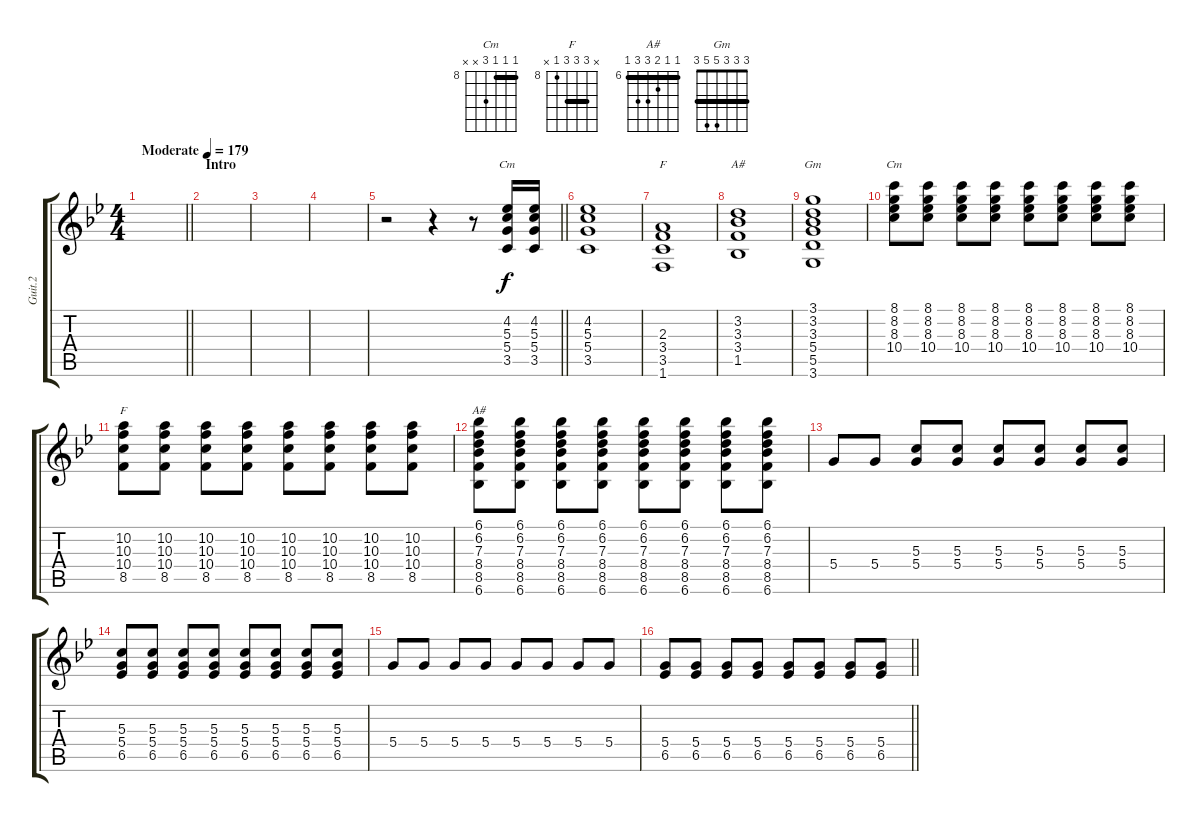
\track ("Guit.2" "Guit.2") {instrument overdrivenguitar}
\staff {score tabs}
\tuning (E4 B3 G3 D3 A2 E2) {hide}
\chord ("Cm" x 4 5 5 3 x)
\chord ("F" x x 2 3 3 1)
\chord ("A#" x 3 3 3 1 x) {barre 3}
\chord ("Gm" 3 3 3 5 5 3) {barre 3}
\chord ("Cm" 8 8 8 10 x x) {firstfret 8 barre 8}
\chord ("F" x 10 10 10 8 x) {firstfret 8 barre 10}
\chord ("A#" 6 6 7 8 8 6) {firstfret 6 barre 6}
\ts (4 4)
\tempo (179 "Moderate")
\clef g2
\barLineRight lightlight
\ks bb
|
\section ("" "Intro")
|
|
|
\barLineRight lightlight
r.2 r.4 r.8 (4.2 5.3 5.4 3.5).16{ch "Cm"} (4.2 5.3 5.4 3.5).16 |
(4.2 5.3 5.4 3.5).1 |
(2.3 3.4 3.5 1.6).1{ch "F"} |
(3.2 3.3 3.4 1.5).1{ch "A#"} |
(3.1 3.2 3.3 5.4 5.5 3.6).1{ch "Gm"} |
(8.1 8.2 8.3 10.4).8{ch "Cm"} (8.1 8.2 8.3 10.4).8 (8.1 8.2 8.3 10.4).8 (8.1 8.2 8.3 10.4).8 (8.1 8.2 8.3 10.4).8 (8.1 8.2 8.3 10.4).8 (8.1 8.2 8.3 10.4).8 (8.1 8.2 8.3 10.4).8 |
(10.2 10.3 10.4 8.5).8{ch "F"} (10.2 10.3 10.4 8.5).8 (10.2 10.3 10.4 8.5).8 (10.2 10.3 10.4 8.5).8 (10.2 10.3 10.4 8.5).8 (10.2 10.3 10.4 8.5).8 (10.2 10.3 10.4 8.5).8 (10.2 10.3 10.4 8.5).8 |
(6.1 6.2 7.3 8.4 8.5 6.6).8{ch "A#"} (6.1 6.2 7.3 8.4 8.5 6.6).8 (6.1 6.2 7.3 8.4 8.5 6.6).8 (6.1 6.2 7.3 8.4 8.5 6.6).8 (6.1 6.2 7.3 8.4 8.5 6.6).8 (6.1 6.2 7.3 8.4 8.5 6.6).8 (6.1 6.2 7.3 8.4 8.5 6.6).8 (6.1 6.2 7.3 8.4 8.5 6.6).8 |
5.4.8 5.4.8 (5.3 5.4).8 (5.3 5.4).8 (5.3 5.4).8 (5.3 5.4).8 (5.3 5.4).8 (5.3 5.4).8 |
(5.3 5.4 6.5).8 (5.3 5.4 6.5).8 (5.3 5.4 6.5).8 (5.3 5.4 6.5).8 (5.3 5.4 6.5).8 (5.3 5.4 6.5).8 (5.3 5.4 6.5).8 (5.3 5.4 6.5).8 |
5.4.8 5.4.8 5.4.8 5.4.8 5.4.8 5.4.8 5.4.8 5.4.8 |
\barLineRight lightlight
(5.4 6.5).8 (5.4 6.5).8 (5.4 6.5).8 (5.4 6.5).8 (5.4 6.5).8 (5.4 6.5).8 (5.4 6.5).8 (5.4 6.5).8
